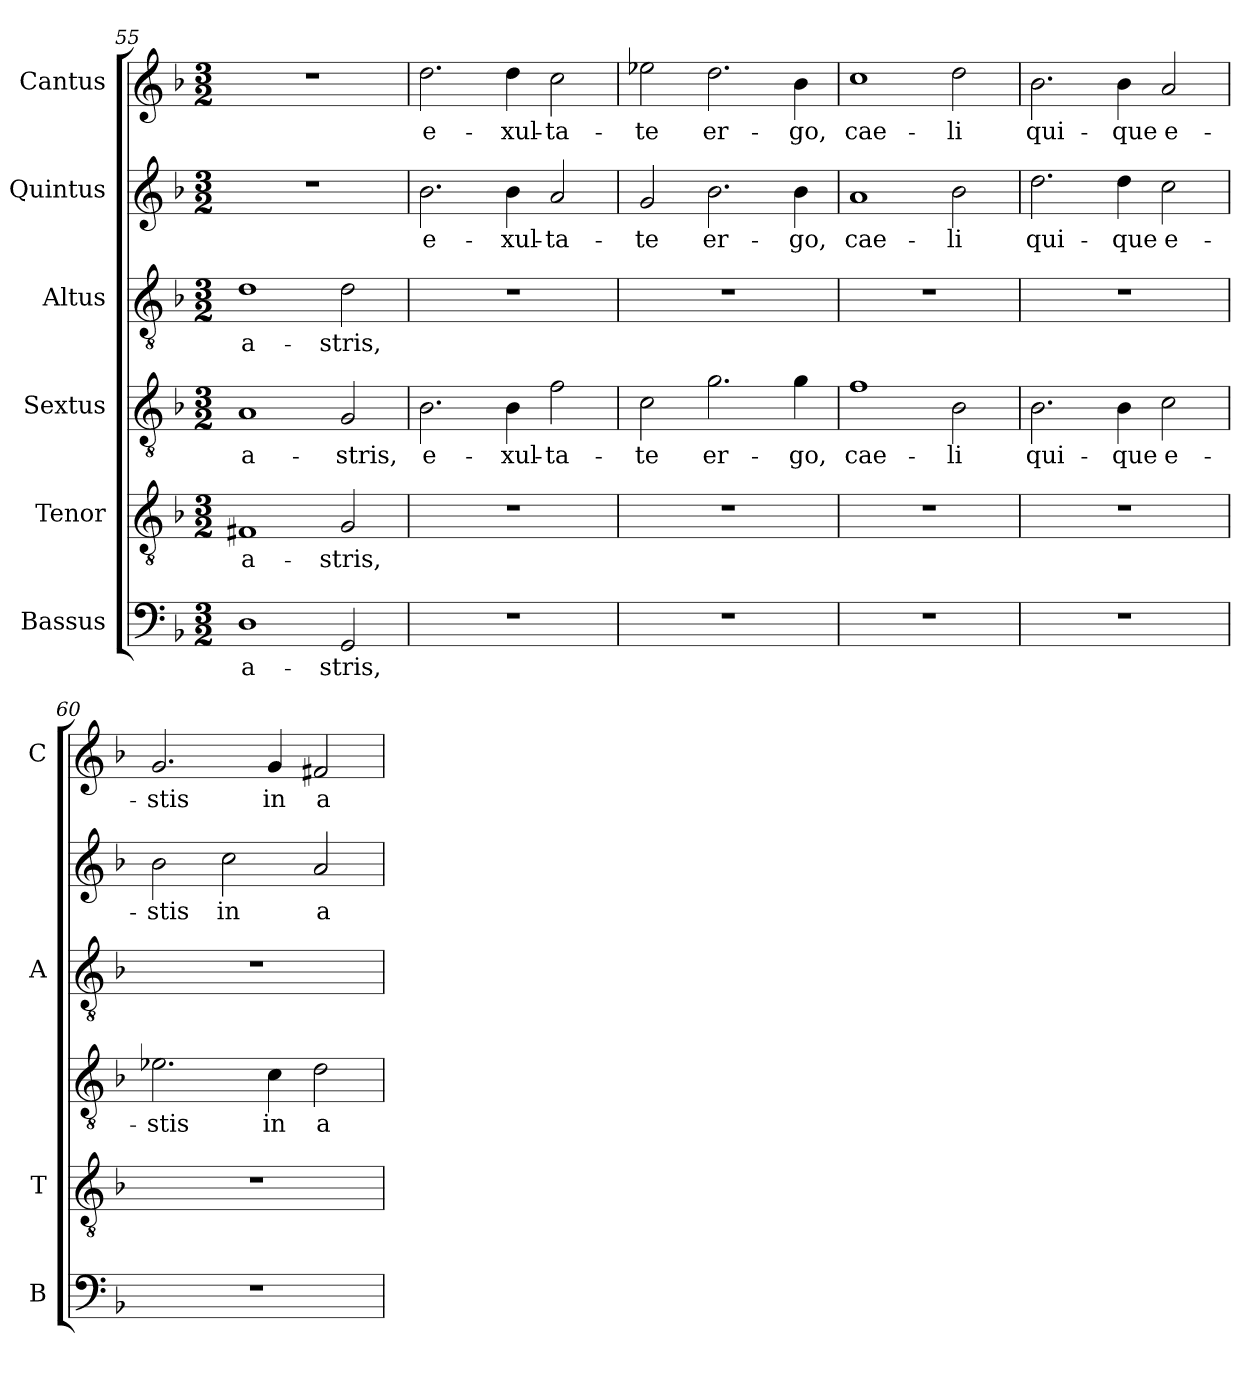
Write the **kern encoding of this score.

**kern	**text	**kern	**text	**kern	**text	**kern	**text	**kern	**text	**kern	**text
*part6	*part6	*part5	*part5	*part4	*part4	*part3	*part3	*part2	*part2	*part1	*part1
*staff6	*staff6	*staff5	*staff5	*staff4	*staff4	*staff3	*staff3	*staff2	*staff2	*staff1	*staff1
*I"Bassus	*	*I"Tenor	*	*I"Sextus	*	*I"Altus	*	*I"Quintus	*	*I"Cantus	*
*I'B	*	*I'T	*	*	*	*I'A	*	*	*	*I'C	*
*clefF4	*	*clefGv2	*	*clefGv2	*	*clefGv2	*	*clefG2	*	*clefG2	*
*k[b-]	*	*k[b-]	*	*k[b-]	*	*k[b-]	*	*k[b-]	*	*k[b-]	*
*F:	*	*F:	*	*F:	*	*F:	*	*F:	*	*F:	*
*M3/2	*	*M3/2	*	*M3/2	*	*M3/2	*	*M3/2	*	*M3/2	*
=55	=55	=55	=55	=55	=55	=55	=55	=55	=55	=55	=55
1D	a-	1F#X	a-	1A	a-	1d	a-	1.r	.	1.r	.
2GG/	-stris,	2G/	-stris,	2G/	-stris,	2d\	-stris,	.	.	.	.
!!LO:LB:g=z
=56	=56	=56	=56	=56	=56	=56	=56	=56	=56	=56	=56
1.r	.	1.r	.	2.B-\	e-	1.r	.	2.b-\	e-	2.dd\	e-
.	.	.	.	4B-\	-xul-	.	.	4b-\	-xul-	4dd\	-xul-
.	.	.	.	2f\	-ta-	.	.	2a/	-ta-	2cc\	-ta-
=57	=57	=57	=57	=57	=57	=57	=57	=57	=57	=57	=57
1.r	.	1.r	.	2c\	-te	1.r	.	2g/	-te	2ee-X\	-te
.	.	.	.	2.g\	er-	.	.	2.b-\	er-	2.dd\	er-
.	.	.	.	4g\	-go,	.	.	4b-\	-go,	4b-\	-go,
=58	=58	=58	=58	=58	=58	=58	=58	=58	=58	=58	=58
1.r	.	1.r	.	1f	cae-	1.r	.	1a	cae-	1cc	cae-
.	.	.	.	2B-\	-li	.	.	2b-\	-li	2dd\	-li
=59	=59	=59	=59	=59	=59	=59	=59	=59	=59	=59	=59
1.r	.	1.r	.	2.B-\	qui-	1.r	.	2.dd\	qui-	2.b-\	qui-
.	.	.	.	4B-\	-que	.	.	4dd\	-que	4b-\	-que
.	.	.	.	2c\	e-	.	.	2cc\	e-	2a/	e-
=60	=60	=60	=60	=60	=60	=60	=60	=60	=60	=60	=60
1.r	.	1.r	.	2.e-X\	-stis	1.r	.	2b-\	-stis	2.g/	-stis
.	.	.	.	.	.	.	.	2cc\	in	.	.
.	.	.	.	4c\	in	.	.	.	.	4g/	in
.	.	.	.	2d\	a-	.	.	2a/	a-	2f#X/	a-
=	=	=	=	=	=	=	=	=	=	=	=
*-	*-	*-	*-	*-	*-	*-	*-	*-	*-	*-	*-
